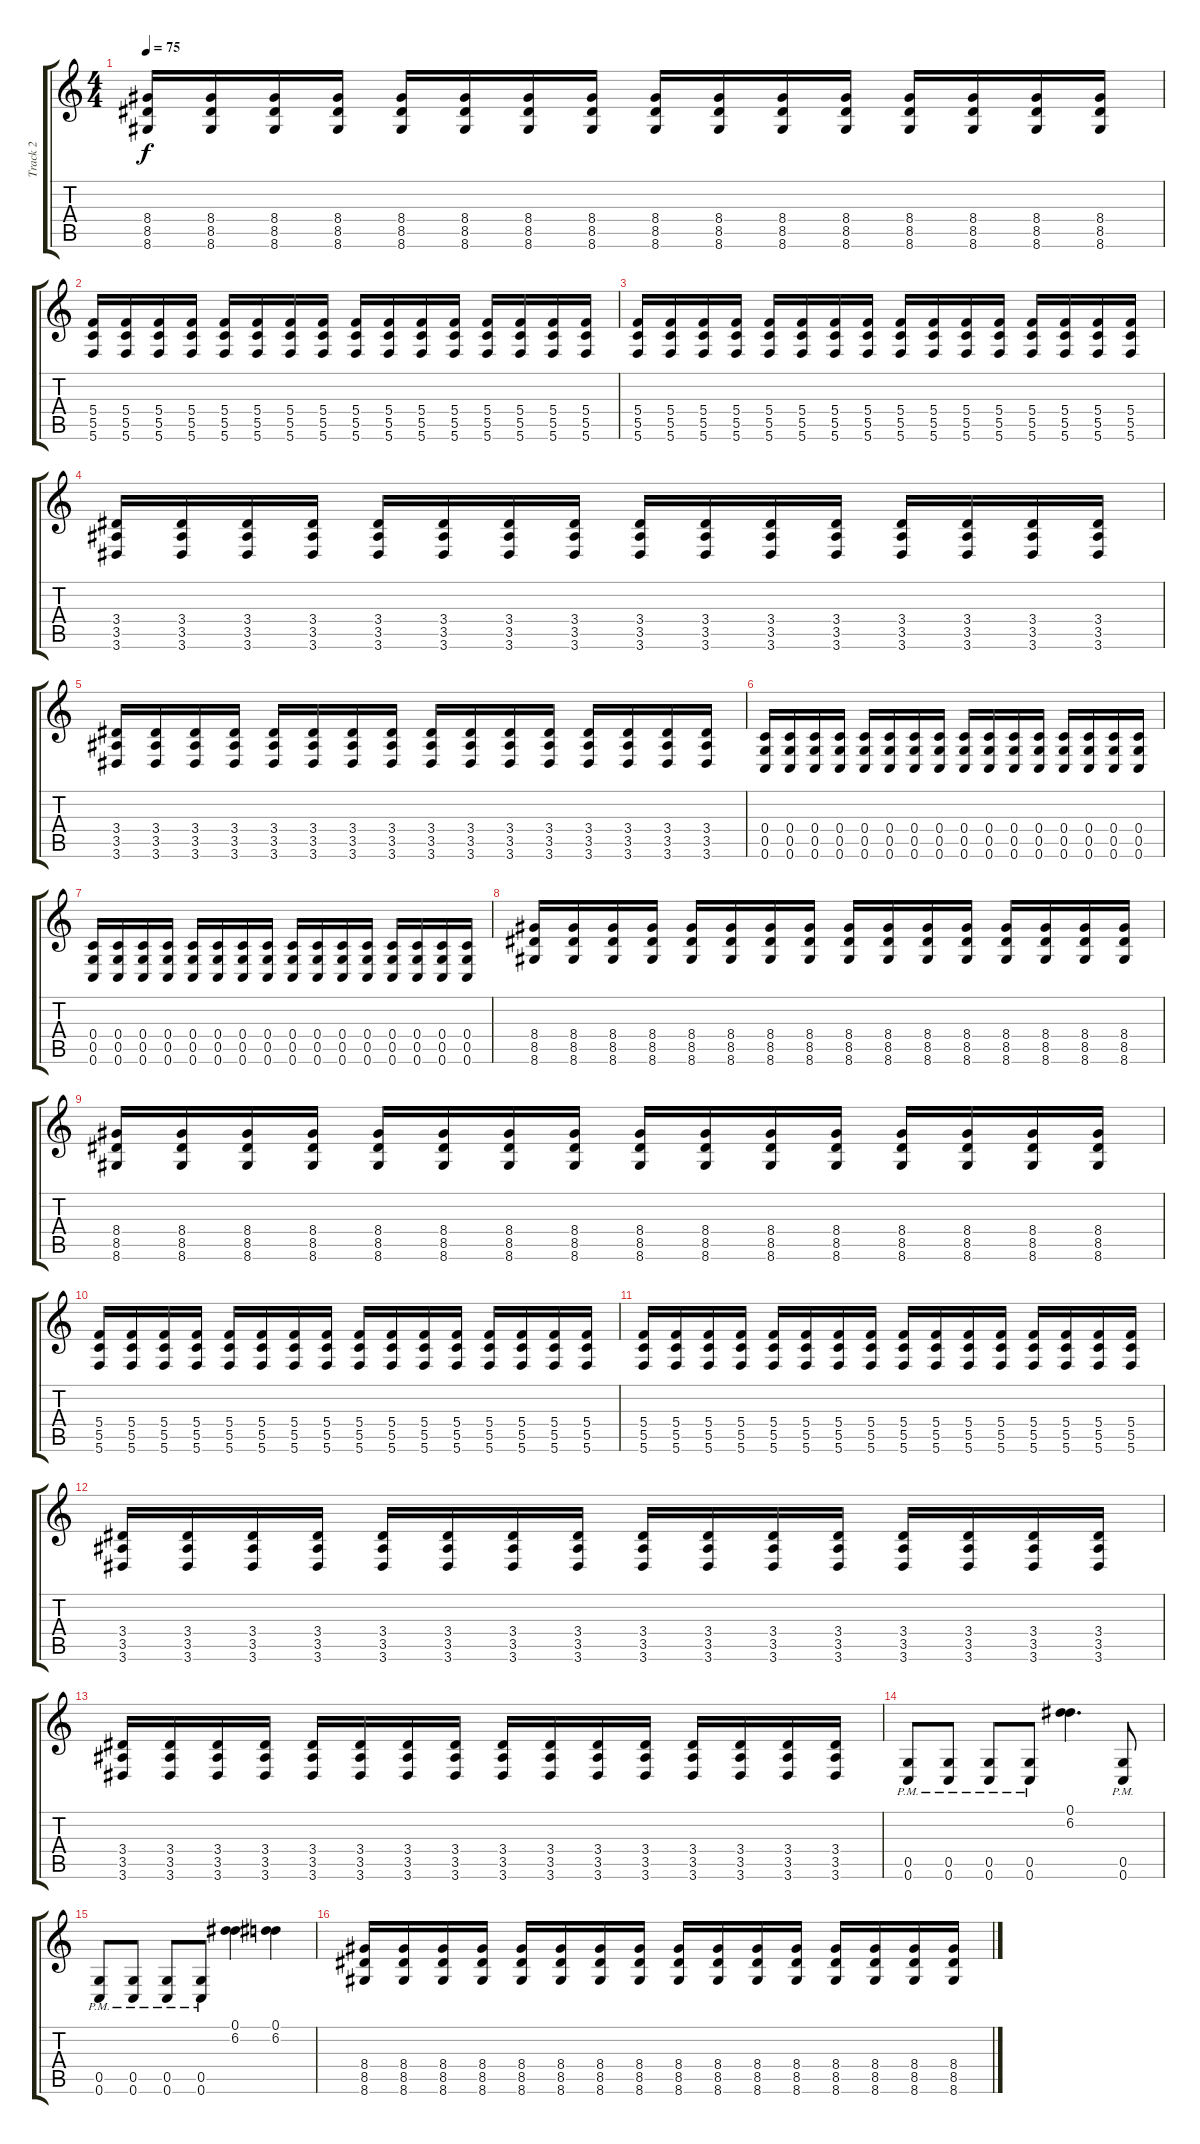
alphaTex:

\track ("Track 2" "Track 2") {instrument overdrivenguitar}
\staff {score tabs}
\tuning (D4 A3 F3 C3 G2 C2) {hide}
\ts (4 4)
\tempo 75
\clef g2
\ks c
(8.4 8.5 8.6).16{dy f} (8.4 8.5 8.6).16 (8.4 8.5 8.6).16 (8.4 8.5 8.6).16 (8.4 8.5 8.6).16 (8.4 8.5 8.6).16 (8.4 8.5 8.6).16 (8.4 8.5 8.6).16 (8.4 8.5 8.6).16 (8.4 8.5 8.6).16 (8.4 8.5 8.6).16 (8.4 8.5 8.6).16 (8.4 8.5 8.6).16 (8.4 8.5 8.6).16 (8.4 8.5 8.6).16 (8.4 8.5 8.6).16 |
(5.4 5.5 5.6).16 (5.4 5.5 5.6).16 (5.4 5.5 5.6).16 (5.4 5.5 5.6).16 (5.4 5.5 5.6).16 (5.4 5.5 5.6).16 (5.4 5.5 5.6).16 (5.4 5.5 5.6).16 (5.4 5.5 5.6).16 (5.4 5.5 5.6).16 (5.4 5.5 5.6).16 (5.4 5.5 5.6).16 (5.4 5.5 5.6).16 (5.4 5.5 5.6).16 (5.4 5.5 5.6).16 (5.4 5.5 5.6).16 |
(5.4 5.5 5.6).16 (5.4 5.5 5.6).16 (5.4 5.5 5.6).16 (5.4 5.5 5.6).16 (5.4 5.5 5.6).16 (5.4 5.5 5.6).16 (5.4 5.5 5.6).16 (5.4 5.5 5.6).16 (5.4 5.5 5.6).16 (5.4 5.5 5.6).16 (5.4 5.5 5.6).16 (5.4 5.5 5.6).16 (5.4 5.5 5.6).16 (5.4 5.5 5.6).16 (5.4 5.5 5.6).16 (5.4 5.5 5.6).16 |
(3.4 3.5 3.6).16 (3.4 3.5 3.6).16 (3.4 3.5 3.6).16 (3.4 3.5 3.6).16 (3.4 3.5 3.6).16 (3.4 3.5 3.6).16 (3.4 3.5 3.6).16 (3.4 3.5 3.6).16 (3.4 3.5 3.6).16 (3.4 3.5 3.6).16 (3.4 3.5 3.6).16 (3.4 3.5 3.6).16 (3.4 3.5 3.6).16 (3.4 3.5 3.6).16 (3.4 3.5 3.6).16 (3.4 3.5 3.6).16 |
(3.4 3.5 3.6).16 (3.4 3.5 3.6).16 (3.4 3.5 3.6).16 (3.4 3.5 3.6).16 (3.4 3.5 3.6).16 (3.4 3.5 3.6).16 (3.4 3.5 3.6).16 (3.4 3.5 3.6).16 (3.4 3.5 3.6).16 (3.4 3.5 3.6).16 (3.4 3.5 3.6).16 (3.4 3.5 3.6).16 (3.4 3.5 3.6).16 (3.4 3.5 3.6).16 (3.4 3.5 3.6).16 (3.4 3.5 3.6).16 |
(0.4 0.5 0.6).16 (0.4 0.5 0.6).16 (0.4 0.5 0.6).16 (0.4 0.5 0.6).16 (0.4 0.5 0.6).16 (0.4 0.5 0.6).16 (0.4 0.5 0.6).16 (0.4 0.5 0.6).16 (0.4 0.5 0.6).16 (0.4 0.5 0.6).16 (0.4 0.5 0.6).16 (0.4 0.5 0.6).16 (0.4 0.5 0.6).16 (0.4 0.5 0.6).16 (0.4 0.5 0.6).16 (0.4 0.5 0.6).16 |
(0.4 0.5 0.6).16 (0.4 0.5 0.6).16 (0.4 0.5 0.6).16 (0.4 0.5 0.6).16 (0.4 0.5 0.6).16 (0.4 0.5 0.6).16 (0.4 0.5 0.6).16 (0.4 0.5 0.6).16 (0.4 0.5 0.6).16 (0.4 0.5 0.6).16 (0.4 0.5 0.6).16 (0.4 0.5 0.6).16 (0.4 0.5 0.6).16 (0.4 0.5 0.6).16 (0.4 0.5 0.6).16 (0.4 0.5 0.6).16 |
(8.4 8.5 8.6).16 (8.4 8.5 8.6).16 (8.4 8.5 8.6).16 (8.4 8.5 8.6).16 (8.4 8.5 8.6).16 (8.4 8.5 8.6).16 (8.4 8.5 8.6).16 (8.4 8.5 8.6).16 (8.4 8.5 8.6).16 (8.4 8.5 8.6).16 (8.4 8.5 8.6).16 (8.4 8.5 8.6).16 (8.4 8.5 8.6).16 (8.4 8.5 8.6).16 (8.4 8.5 8.6).16 (8.4 8.5 8.6).16 |
(8.4 8.5 8.6).16 (8.4 8.5 8.6).16 (8.4 8.5 8.6).16 (8.4 8.5 8.6).16 (8.4 8.5 8.6).16 (8.4 8.5 8.6).16 (8.4 8.5 8.6).16 (8.4 8.5 8.6).16 (8.4 8.5 8.6).16 (8.4 8.5 8.6).16 (8.4 8.5 8.6).16 (8.4 8.5 8.6).16 (8.4 8.5 8.6).16 (8.4 8.5 8.6).16 (8.4 8.5 8.6).16 (8.4 8.5 8.6).16 |
(5.4 5.5 5.6).16 (5.4 5.5 5.6).16 (5.4 5.5 5.6).16 (5.4 5.5 5.6).16 (5.4 5.5 5.6).16 (5.4 5.5 5.6).16 (5.4 5.5 5.6).16 (5.4 5.5 5.6).16 (5.4 5.5 5.6).16 (5.4 5.5 5.6).16 (5.4 5.5 5.6).16 (5.4 5.5 5.6).16 (5.4 5.5 5.6).16 (5.4 5.5 5.6).16 (5.4 5.5 5.6).16 (5.4 5.5 5.6).16 |
(5.4 5.5 5.6).16 (5.4 5.5 5.6).16 (5.4 5.5 5.6).16 (5.4 5.5 5.6).16 (5.4 5.5 5.6).16 (5.4 5.5 5.6).16 (5.4 5.5 5.6).16 (5.4 5.5 5.6).16 (5.4 5.5 5.6).16 (5.4 5.5 5.6).16 (5.4 5.5 5.6).16 (5.4 5.5 5.6).16 (5.4 5.5 5.6).16 (5.4 5.5 5.6).16 (5.4 5.5 5.6).16 (5.4 5.5 5.6).16 |
(3.4 3.5 3.6).16 (3.4 3.5 3.6).16 (3.4 3.5 3.6).16 (3.4 3.5 3.6).16 (3.4 3.5 3.6).16 (3.4 3.5 3.6).16 (3.4 3.5 3.6).16 (3.4 3.5 3.6).16 (3.4 3.5 3.6).16 (3.4 3.5 3.6).16 (3.4 3.5 3.6).16 (3.4 3.5 3.6).16 (3.4 3.5 3.6).16 (3.4 3.5 3.6).16 (3.4 3.5 3.6).16 (3.4 3.5 3.6).16 |
(3.4 3.5 3.6).16 (3.4 3.5 3.6).16 (3.4 3.5 3.6).16 (3.4 3.5 3.6).16 (3.4 3.5 3.6).16 (3.4 3.5 3.6).16 (3.4 3.5 3.6).16 (3.4 3.5 3.6).16 (3.4 3.5 3.6).16 (3.4 3.5 3.6).16 (3.4 3.5 3.6).16 (3.4 3.5 3.6).16 (3.4 3.5 3.6).16 (3.4 3.5 3.6).16 (3.4 3.5 3.6).16 (3.4 3.5 3.6).16 |
(0.5{pm} 0.6{pm}).8 (0.5{pm} 0.6{pm}).8 (0.5{pm} 0.6{pm}).8 (0.5{pm} 0.6{pm}).8 (0.1 6.2).4{d} (0.5{pm} 0.6{pm}).8 |
(0.5{pm} 0.6{pm}).8 (0.5{pm} 0.6{pm}).8 (0.5{pm} 0.6{pm}).8 (0.5{pm} 0.6{pm}).8 (0.1 6.2).4 (0.1 6.2).4 |
(8.4 8.5 8.6).16 (8.4 8.5 8.6).16 (8.4 8.5 8.6).16 (8.4 8.5 8.6).16 (8.4 8.5 8.6).16 (8.4 8.5 8.6).16 (8.4 8.5 8.6).16 (8.4 8.5 8.6).16 (8.4 8.5 8.6).16 (8.4 8.5 8.6).16 (8.4 8.5 8.6).16 (8.4 8.5 8.6).16 (8.4 8.5 8.6).16 (8.4 8.5 8.6).16 (8.4 8.5 8.6).16 (8.4 8.5 8.6).16
